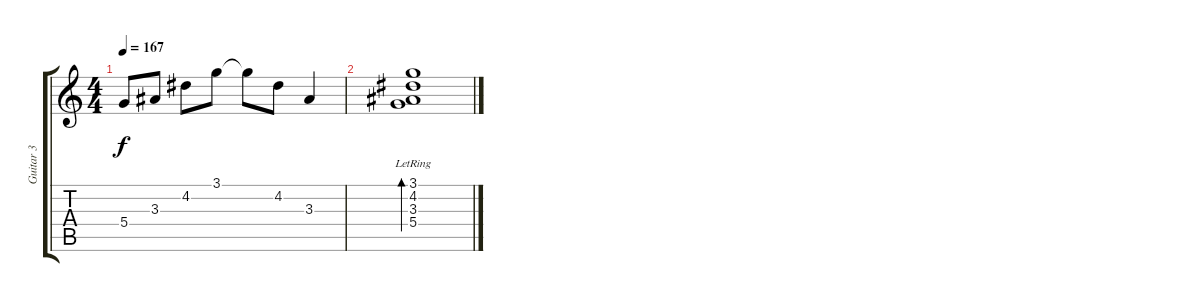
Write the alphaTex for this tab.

\track ("Guitar 3" "Guitar 3") {instrument electricguitarclean}
\staff {score tabs}
\tuning (E4 B3 G3 D3 A2 E2) {hide}
\ts (4 4)
\tempo 167
\clef g2
\ks c
5.4.8{dy f} 3.3.8 4.2.8 3.1.8 3.1{t}.8 4.2.8 3.3.4 |
(3.1{lr} 4.2 3.3 5.4).1{bd 480}
